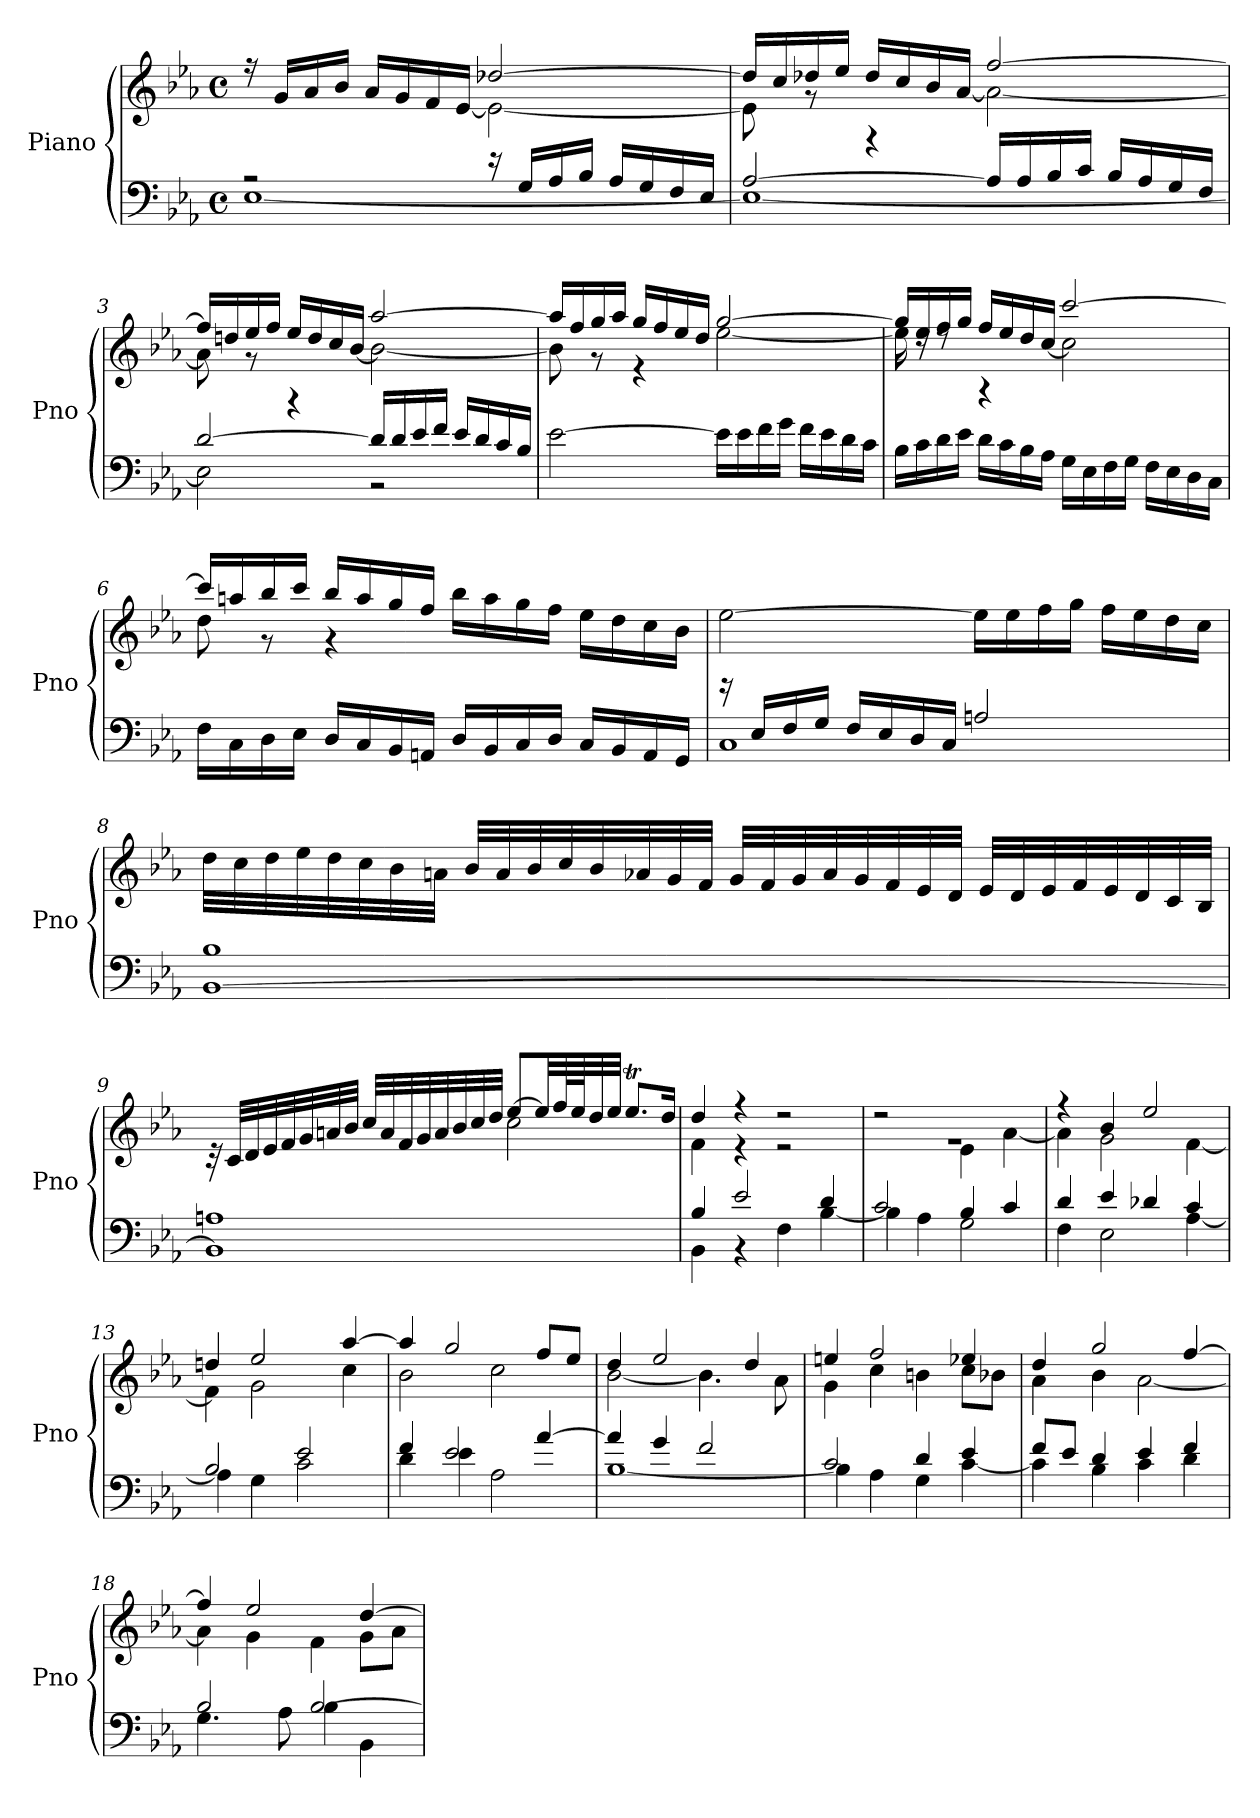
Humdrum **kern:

**kern	**kern
*part1	*part1
*staff2	*staff1
*I"Piano	*
*I'Pno	*
*clefF4	*clefG2
*k[b-e-a-]	*k[b-e-a-]
*M4/4	*M4/4
*met(c)	*met(c)
*MM60	*MM60
=1	=1
*^	*^
2r	[1E-	2ryy	16rff
.	.	.	16g/LL
.	.	.	16a-/
.	.	.	16b-/JJ
.	.	.	16a-/LL
.	.	.	16g/
.	.	.	16f/
.	.	.	[16e-/JJ
16r	.	[2dd-X/	2e-\_
16G/LL	.	.	.
16A-/	.	.	.
16B-/JJ	.	.	.
16A-/LL	.	.	.
16G/	.	.	.
16F/	.	.	.
16E-/JJ	.	.	.
=2	=2	=2	=2
[2A-/	1E-_	16dd-/LL]	8e-\]
.	.	16cc/	.
.	.	16dd-X/	8rg
.	.	16ee-/JJ	.
.	.	4rF	16dd-/LL
.	.	.	16cc/
.	.	.	16b-/
.	.	.	[16a-/JJ
16A-/LL]	.	[2ff/	2a-\_
16A-/	.	.	.
16B-/	.	.	.
16c/JJ	.	.	.
16B-/LL	.	.	.
16A-/	.	.	.
16G/	.	.	.
16F/JJ	.	.	.
!!LO:LB:g=z	!!
=3	=3	=3	=3
[2d/	2E-\]	16ff/LL]	8a-\]
.	.	16ddn/	.
.	.	16ee-/	8r
.	.	16ff/JJ	.
.	.	4rF	16ee-/LL
.	.	.	16dd/
.	.	.	16cc/
.	.	.	[16b-/JJ
16d/LL]	2r	[2aa-/	2b-\_
16d/	.	.	.
16e-/	.	.	.
16f/JJ	.	.	.
16e-/LL	.	.	.
16d/	.	.	.
16c/	.	.	.
16B-/JJ	.	.	.
*v	*v	*	*
=4	=4	=4
[2e-\	16aa-/LL]	8b-\]
.	16ff/	.
.	16gg/	8r
.	16aa-/JJ	.
.	16gg/LL	4r
.	16ff/	.
.	16ee-/	.
.	16dd/JJ	.
16e-\LL]	[2gg/	[2ee-\
16e-\	.	.
16f\	.	.
16g\JJ	.	.
16f\LL	.	.
16e-\	.	.
16d\	.	.
16c\JJ	.	.
!!LO:LB:g=z	!!
=5	=5	=5
16B-\LL	16gg/LL]	16ee-\]
16c\	16ee-/	16rdd
16d\	16ff/	8rdd
16e-\JJ	16gg/JJ	.
16d\LL	4rA	16ff/LL
16c\	.	16ee-/
16B-\	.	16dd/
16A-\JJ	.	[16cc/JJ
16G\LL	[2ccc/	2cc\]
16E-\	.	.
16F\	.	.
16G\JJ	.	.
16F\LL	.	.
16E-\	.	.
16D\	.	.
16C\JJ	.	.
=6	=6	=6
16F\LL	16ccc/LL]	8dd\
16C\	16aan/	.
16D\	16bb-/	8r
16E-\JJ	16ccc/JJ	.
16D/LL	16bb-/LL	4r
16C/	16aa/	.
16BB-/	16gg/	.
16AAn/JJ	16ff/JJ	.
16D/LL	16bb-\LL	2ryy
16BB-/	16aa\	.
16C/	16gg\	.
16D/JJ	16ff\JJ	.
16C/LL	16ee-\LL	.
16BB-/	16dd\	.
16AA/	16cc\	.
16GG/JJ	16b-\JJ	.
*	*v	*v
!!LO:LB:g=z
=7	=7
*^	*
1C	16rg	[2ee-\
.	16E-/LL	.
.	16F/	.
.	16G/JJ	.
.	16F/LL	.
.	16E-/	.
.	16D/	.
.	16C/JJ	.
.	2An/	16ee-\LL]
.	.	16ee-\
.	.	16ff\
.	.	16gg\JJ
.	.	16ff\LL
.	.	16ee-\
.	.	16dd\
.	.	16cc\JJ
=8	=8	=8
[1BB-	1B-	32dd\LLL
.	.	32cc\
.	.	32dd\
.	.	32ee-\
.	.	32dd\
.	.	32cc\
.	.	32b-\
.	.	32an\JJJ
.	.	32b-/LLL
.	.	32a/
.	.	32b-/
.	.	32cc/
.	.	32b-/
.	.	32a-X/
.	.	32g/
.	.	32f/JJJ
.	.	32g/LLL
.	.	32f/
.	.	32g/
.	.	32a-/
.	.	32g/
.	.	32f/
.	.	32e-/
.	.	32d/JJJ
.	.	32e-/LLL
.	.	32d/
.	.	32e-/
.	.	32f/
.	.	32e-/
.	.	32d/
.	.	32c/
.	.	32B-/JJJ
!!LO:PB:g=z
=9	=9	=9
*	*	*^
1BB-]	1An	32rc	2ryy
.	.	32c/LLL	.
.	.	32d/	.
.	.	32e-/	.
.	.	32f/	.
.	.	32g/	.
.	.	32an/	.
.	.	32b-/JJJ	.
.	.	32cc/LLL	.
.	.	32a/	.
.	.	32f/	.
.	.	32g/	.
.	.	32a/	.
.	.	32b-/	.
.	.	32cc/	.
.	.	32dd/JJJ	.
.	.	[8ee-/L	2cc\
.	.	32ee-/LL]	.
.	.	64ff/L	.
.	.	64ee-/J	.
.	.	32dd/	.
.	.	32ee-/JJJ	.
.	.	8.ee-T/L	.
.	.	16dd/Jk	.
=10	=10	=10	=10
4B-/	4BB-\	4dd/	4f\
2e-/	4r	4r	4r
.	4F\	2r	2r
4d/	[4B-\	.	.
=11	=11	=11	=11
2c/	4B-\]	1rg	2rdd
.	4A-\	.	.
4B-/	2G\	.	4e-\
4c/	.	.	[4a-\
=12	=12	=12	=12
4d/	4F\	4r	4a-\]
4e-/	2E-\	4b-/	2g\
4d-X/	.	2ee-/	.
4c/	[4A-\	.	[4f\
!!LO:LB:g=z	!!
=13	=13	=13	=13
2B-/	4A-\]	4ddni/	4f\]
.	4G\	2ee-/	2g\
2e-/	2c\	.	.
.	.	[4aa-/	4cc\
=14	=14	=14	=14
4f/	4d\	4aa-/]	2b-\
2e-/	4e-\	2gg/	.
.	2A-\	.	2cc\
[4a-/	.	8ff/L	.
.	.	8ee-/J	.
=15	=15	=15	=15
4a-/]	[1B-	4dd/	[2b-\
4g/	.	2ee-/	.
2f/	.	.	4.b-\]
.	.	4dd/	.
.	.	.	8a-\
=16	=16	=16	=16
2c/	4B-\]	4een/	4g\
.	4A-\	2ff/	4cc\
4d/	4G\	.	4bn\
4e-/	[4c\	4ee-X/	8cc\L
.	.	.	8b-X\J
=17	=17	=17	=17
8f/L	4c\]	4dd/	4a-\
8e-/J	.	.	.
4d/	4B-\	2gg/	4b-\
4e-/	4c\	.	[2a-\
4f/	4d\	[4ff/	.
=18	=18	=18	=18
2B-/	4.G\	4ff/]	4a-\]
.	.	2ee-/	4g\
.	8A-\	.	.
[2B-/	4B-\	.	4f\
.	4BB-\	[4dd/	8g\L
.	.	.	8a-\J
*v	*v	*	*
*	*v	*v
=	=
*-	*-
